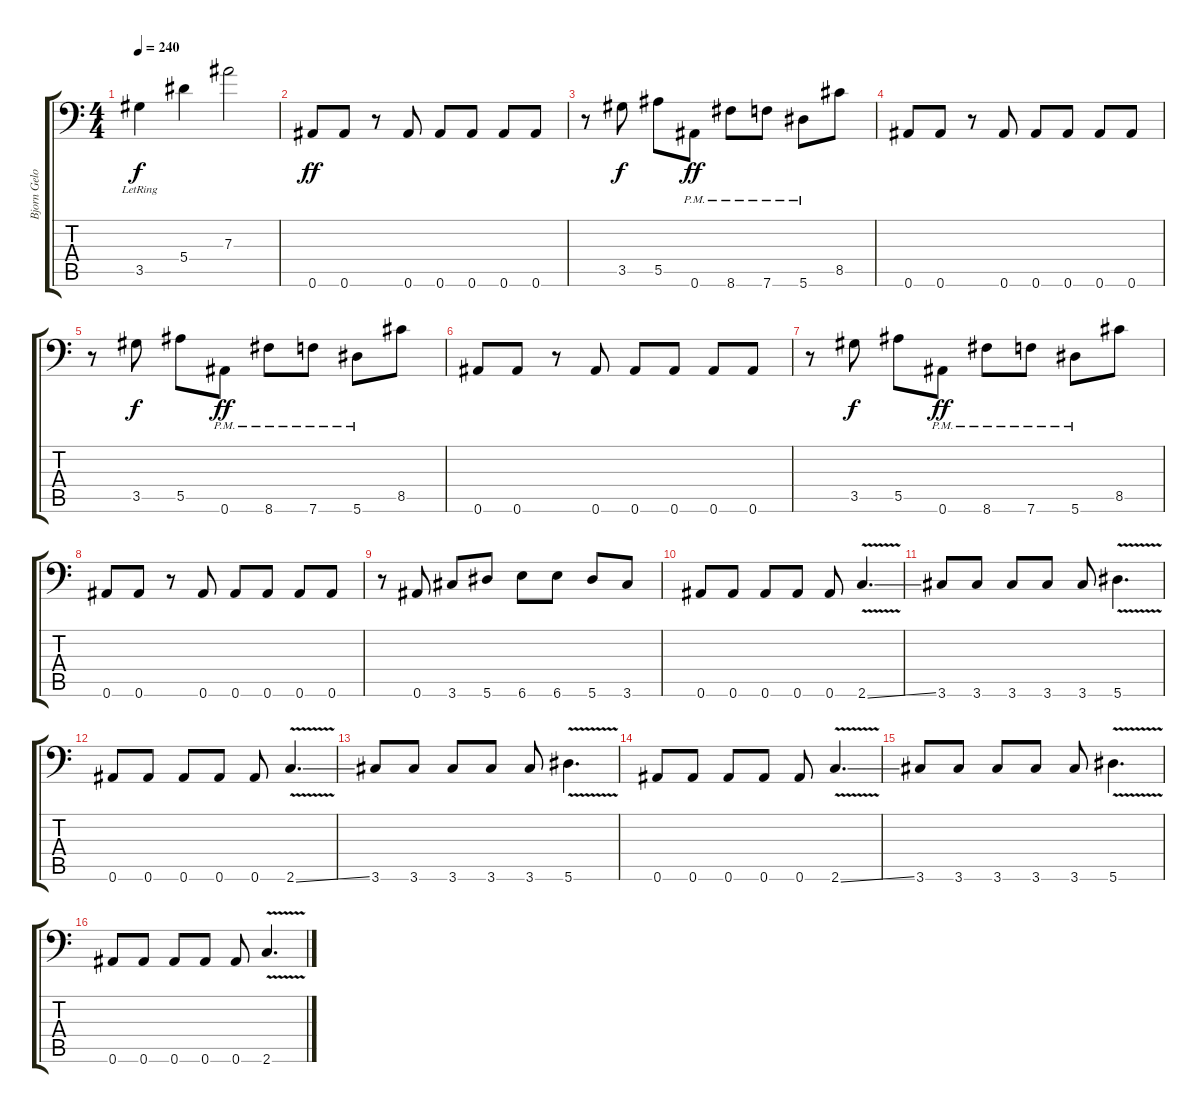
\track ("Bjorn Gelotte" "Bjorn Gelo") {instrument distortionguitar}
\staff {score tabs}
\tuning (C4 G3 Eb3 Bb2 F2 Bb1) {hide}
\ts (4 4)
\tempo 240
\clef f4
\ks c
3.5{lr}.4{dy f} 5.4.4 7.3.2 |
0.6.8{dy ff} 0.6.8 r.8 0.6.8 0.6.8 0.6.8 0.6.8 0.6.8 |
r.8 3.5.8{dy f} 5.5.8 0.6{pm}.8{dy ff} 8.6{pm}.8 7.6{pm}.8 5.6{pm}.8 8.5.8 |
0.6.8 0.6.8 r.8 0.6.8 0.6.8 0.6.8 0.6.8 0.6.8 |
r.8 3.5.8{dy f} 5.5.8 0.6{pm}.8{dy ff} 8.6{pm}.8 7.6{pm}.8 5.6{pm}.8 8.5.8 |
0.6.8 0.6.8 r.8 0.6.8 0.6.8 0.6.8 0.6.8 0.6.8 |
r.8 3.5.8{dy f} 5.5.8 0.6{pm}.8{dy ff} 8.6{pm}.8 7.6{pm}.8 5.6{pm}.8 8.5.8 |
0.6.8 0.6.8 r.8 0.6.8 0.6.8 0.6.8 0.6.8 0.6.8 |
r.8 0.6.8 3.6.8 5.6.8 6.6.8 6.6.8 5.6.8 3.6.8 |
0.6.8 0.6.8 0.6.8 0.6.8 0.6.8 2.6{v ss}.4{d} |
3.6.8 3.6.8 3.6.8 3.6.8 3.6.8 5.6{v}.4{d} |
0.6.8 0.6.8 0.6.8 0.6.8 0.6.8 2.6{v ss}.4{d} |
3.6.8 3.6.8 3.6.8 3.6.8 3.6.8 5.6{v}.4{d} |
0.6.8 0.6.8 0.6.8 0.6.8 0.6.8 2.6{v ss}.4{d} |
3.6.8 3.6.8 3.6.8 3.6.8 3.6.8 5.6{v}.4{d} |
0.6.8 0.6.8 0.6.8 0.6.8 0.6.8 2.6{v ss}.4{d}
